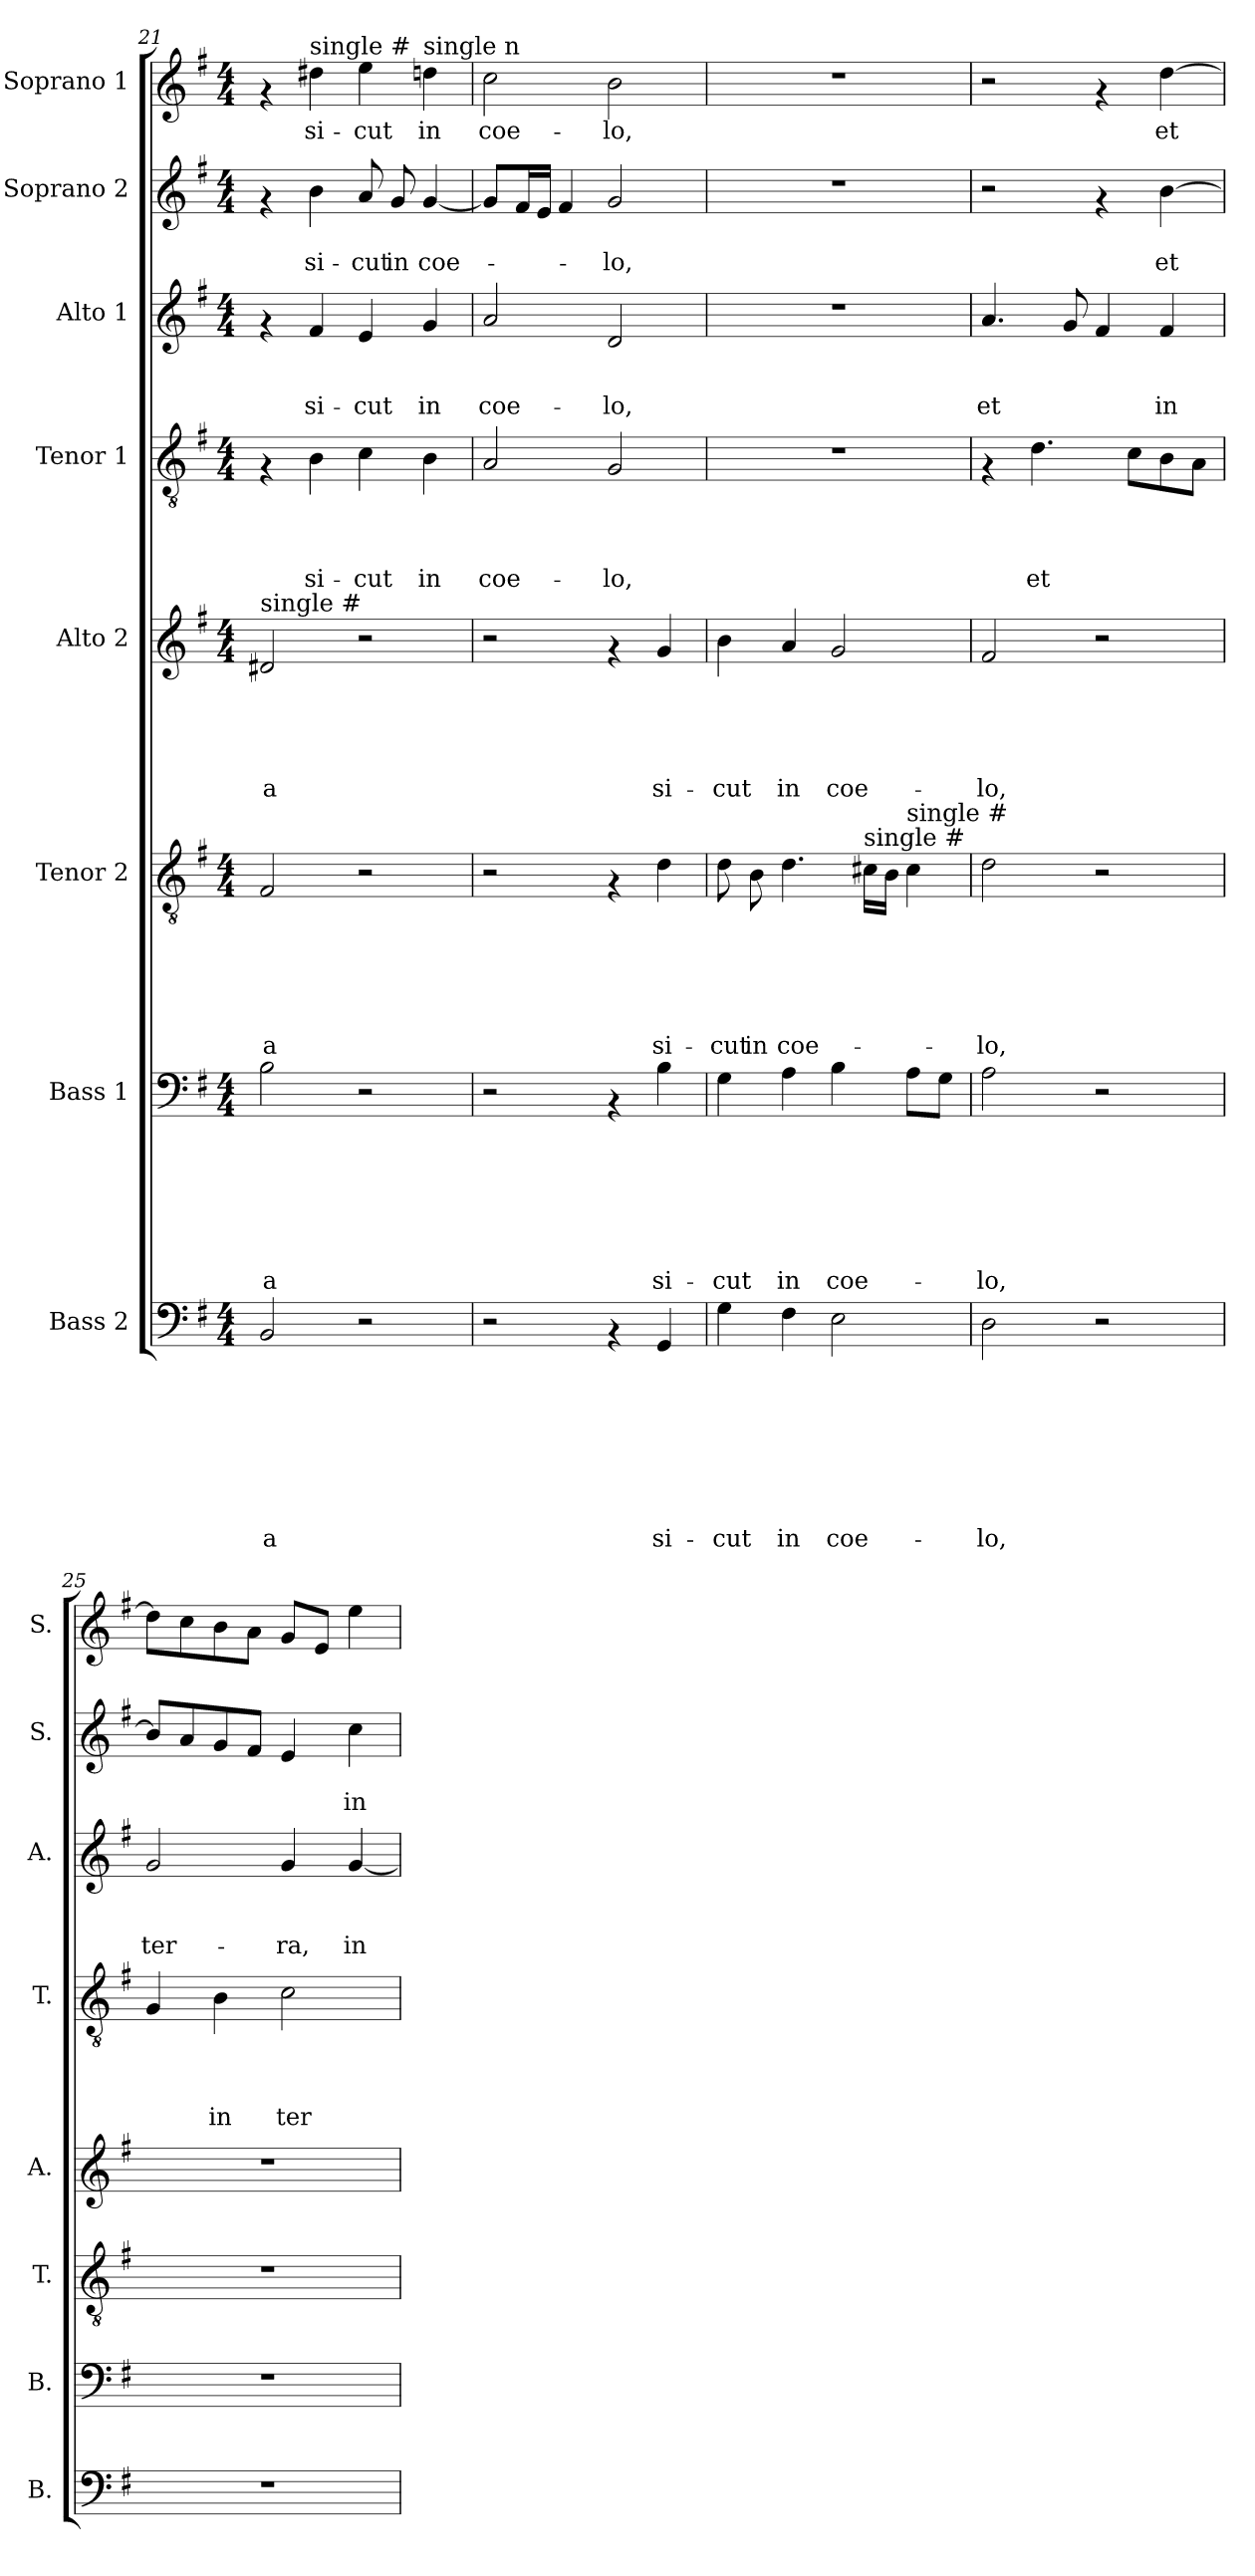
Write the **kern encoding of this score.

**kern	**text	**text	**text	**text	**text	**text	**text	**text	**kern	**text	**text	**text	**text	**text	**text	**text	**kern	**text	**text	**text	**text	**text	**text	**kern	**text	**text	**text	**text	**text	**kern	**text	**text	**text	**text	**kern	**text	**text	**text	**kern	**text	**text	**kern	**text
*part8	*part8	*part8	*part8	*part8	*part8	*part8	*part8	*part8	*part7	*part7	*part7	*part7	*part7	*part7	*part7	*part7	*part6	*part6	*part6	*part6	*part6	*part6	*part6	*part5	*part5	*part5	*part5	*part5	*part5	*part4	*part4	*part4	*part4	*part4	*part3	*part3	*part3	*part3	*part2	*part2	*part2	*part1	*part1
*staff8	*staff8	*staff8	*staff8	*staff8	*staff8	*staff8	*staff8	*staff8	*staff7	*staff7	*staff7	*staff7	*staff7	*staff7	*staff7	*staff7	*staff6	*staff6	*staff6	*staff6	*staff6	*staff6	*staff6	*staff5	*staff5	*staff5	*staff5	*staff5	*staff5	*staff4	*staff4	*staff4	*staff4	*staff4	*staff3	*staff3	*staff3	*staff3	*staff2	*staff2	*staff2	*staff1	*staff1
*I"Bass 2	*	*	*	*	*	*	*	*	*I"Bass 1	*	*	*	*	*	*	*	*I"Tenor 2	*	*	*	*	*	*	*I"Alto 2	*	*	*	*	*	*I"Tenor 1	*	*	*	*	*I"Alto 1	*	*	*	*I"Soprano 2	*	*	*I"Soprano 1	*
*I'B.	*	*	*	*	*	*	*	*	*I'B.	*	*	*	*	*	*	*	*I'T.	*	*	*	*	*	*	*I'A.	*	*	*	*	*	*I'T.	*	*	*	*	*I'A.	*	*	*	*I'S.	*	*	*I'S.	*
*clefF4	*	*	*	*	*	*	*	*	*clefF4	*	*	*	*	*	*	*	*clefGv2	*	*	*	*	*	*	*clefG2	*	*	*	*	*	*clefGv2	*	*	*	*	*clefG2	*	*	*	*clefG2	*	*	*clefG2	*
*k[f#]	*	*	*	*	*	*	*	*	*k[f#]	*	*	*	*	*	*	*	*k[f#]	*	*	*	*	*	*	*k[f#]	*	*	*	*	*	*k[f#]	*	*	*	*	*k[f#]	*	*	*	*k[f#]	*	*	*k[f#]	*
*G:	*	*	*	*	*	*	*	*	*G:	*	*	*	*	*	*	*	*G:	*	*	*	*	*	*	*G:	*	*	*	*	*	*G:	*	*	*	*	*G:	*	*	*	*G:	*	*	*G:	*
*M4/4	*	*	*	*	*	*	*	*	*M4/4	*	*	*	*	*	*	*	*M4/4	*	*	*	*	*	*	*M4/4	*	*	*	*	*	*M4/4	*	*	*	*	*M4/4	*	*	*	*M4/4	*	*	*M4/4	*
=21	=21	=21	=21	=21	=21	=21	=21	=21	=21	=21	=21	=21	=21	=21	=21	=21	=21	=21	=21	=21	=21	=21	=21	=21	=21	=21	=21	=21	=21	=21	=21	=21	=21	=21	=21	=21	=21	=21	=21	=21	=21	=21	=21
!	!	!	!	!	!	!	!	!	!	!	!	!	!	!	!	!	!	!	!	!	!	!	!	!LO:TX:a:t=single #	!	!	!	!	!	!	!	!	!	!	!	!	!	!	!	!	!	!	!
!	!	!	!	!	!	!	!	!LO:LY:b	!	!	!	!	!	!	!	!LO:LY:b	!	!	!	!	!	!	!LO:LY:b	!	!	!	!	!	!LO:LY:b	!	!	!	!	!	!	!	!	!	!	!	!	!	!
2BB/	.	.	.	.	.	.	.	-a	2B\	.	.	.	.	.	.	-a	2F#/	.	.	.	.	.	-a	2d#/	.	.	.	.	-a	4rF	.	.	.	.	4rf	.	.	.	4rf	.	.	4rf	.
!	!	!	!	!	!	!	!	!	!	!	!	!	!	!	!	!	!	!	!	!	!	!	!	!	!	!	!	!	!	!	!	!	!	!	!	!	!	!	!	!	!	!LO:TX:a:t=single #	!
!	!	!	!	!	!	!	!	!	!	!	!	!	!	!	!	!	!	!	!	!	!	!	!	!	!	!	!	!	!	!	!	!	!	!LO:LY:b	!	!	!	!LO:LY:b	!	!	!LO:LY:b	!	!LO:LY:b
.	.	.	.	.	.	.	.	.	.	.	.	.	.	.	.	.	.	.	.	.	.	.	.	.	.	.	.	.	.	4B\	.	.	.	si-	4f#/	.	.	si-	4b\	.	si-	4dd#\	si-
!	!	!	!	!	!	!	!	!	!	!	!	!	!	!	!	!	!	!	!	!	!	!	!	!	!	!	!	!	!	!	!	!	!	!LO:LY:b	!	!	!	!LO:LY:b	!	!	!LO:LY:b	!	!LO:LY:b
2r	.	.	.	.	.	.	.	.	2r	.	.	.	.	.	.	.	2r	.	.	.	.	.	.	2r	.	.	.	.	.	4c\	.	.	.	-cut	4e/	.	.	-cut	8a/	.	-cut	4ee\	-cut
!	!	!	!	!	!	!	!	!	!	!	!	!	!	!	!	!	!	!	!	!	!	!	!	!	!	!	!	!	!	!	!	!	!	!	!	!	!	!	!	!	!LO:LY:b	!	!
.	.	.	.	.	.	.	.	.	.	.	.	.	.	.	.	.	.	.	.	.	.	.	.	.	.	.	.	.	.	.	.	.	.	.	.	.	.	.	8g/	.	in	.	.
!	!	!	!	!	!	!	!	!	!	!	!	!	!	!	!	!	!	!	!	!	!	!	!	!	!	!	!	!	!	!	!	!	!	!	!	!	!	!	!	!	!	!LO:TX:a:t=single n	!
!	!	!	!	!	!	!	!	!	!	!	!	!	!	!	!	!	!	!	!	!	!	!	!	!	!	!	!	!	!	!	!	!	!	!LO:LY:b	!	!	!	!LO:LY:b	!	!	!LO:LY:b	!	!LO:LY:b
.	.	.	.	.	.	.	.	.	.	.	.	.	.	.	.	.	.	.	.	.	.	.	.	.	.	.	.	.	.	4B\	.	.	.	in	4g/	.	.	in	[<4g/	.	coe-	4dd\	in
=22	=22	=22	=22	=22	=22	=22	=22	=22	=22	=22	=22	=22	=22	=22	=22	=22	=22	=22	=22	=22	=22	=22	=22	=22	=22	=22	=22	=22	=22	=22	=22	=22	=22	=22	=22	=22	=22	=22	=22	=22	=22	=22	=22
!	!	!	!	!	!	!	!	!	!	!	!	!	!	!	!	!	!	!	!	!	!	!	!	!	!	!	!	!	!	!	!	!	!	!LO:LY:b	!	!	!	!LO:LY:b	!	!	!	!	!LO:LY:b
2r	.	.	.	.	.	.	.	.	2r	.	.	.	.	.	.	.	2r	.	.	.	.	.	.	2r	.	.	.	.	.	2A/	.	.	.	coe-	2a/	.	.	coe-	8g/L]	.	.	2cc\	coe-
.	.	.	.	.	.	.	.	.	.	.	.	.	.	.	.	.	.	.	.	.	.	.	.	.	.	.	.	.	.	.	.	.	.	.	.	.	.	.	16f#/L	.	.	.	.
.	.	.	.	.	.	.	.	.	.	.	.	.	.	.	.	.	.	.	.	.	.	.	.	.	.	.	.	.	.	.	.	.	.	.	.	.	.	.	16e/JJ	.	.	.	.
.	.	.	.	.	.	.	.	.	.	.	.	.	.	.	.	.	.	.	.	.	.	.	.	.	.	.	.	.	.	.	.	.	.	.	.	.	.	.	4f#/	.	.	.	.
!	!	!	!	!	!	!	!	!	!	!	!	!	!	!	!	!	!	!	!	!	!	!	!	!	!	!	!	!	!	!	!	!	!	!LO:LY:b	!	!	!	!LO:LY:b	!	!	!LO:LY:b	!	!LO:LY:b
4rAA	.	.	.	.	.	.	.	.	4rAA	.	.	.	.	.	.	.	4rF	.	.	.	.	.	.	4rf	.	.	.	.	.	2G/	.	.	.	-lo,	2d/	.	.	-lo,	2g/	.	-lo,	2b\	-lo,
!	!	!	!	!	!	!	!	!LO:LY:b	!	!	!	!	!	!	!	!LO:LY:b	!	!	!	!	!	!	!LO:LY:b	!	!	!	!	!	!LO:LY:b	!	!	!	!	!	!	!	!	!	!	!	!	!	!
4GG/	.	.	.	.	.	.	.	si-	4B\	.	.	.	.	.	.	si-	4d\	.	.	.	.	.	si-	4g/	.	.	.	.	si-	.	.	.	.	.	.	.	.	.	.	.	.	.	.
=23	=23	=23	=23	=23	=23	=23	=23	=23	=23	=23	=23	=23	=23	=23	=23	=23	=23	=23	=23	=23	=23	=23	=23	=23	=23	=23	=23	=23	=23	=23	=23	=23	=23	=23	=23	=23	=23	=23	=23	=23	=23	=23	=23
!	!	!	!	!	!	!	!	!LO:LY:b	!	!	!	!	!	!	!	!LO:LY:b	!	!	!	!	!	!	!LO:LY:b	!	!	!	!	!	!LO:LY:b	!	!	!	!	!	!	!	!	!	!	!	!	!	!
4G\	.	.	.	.	.	.	.	-cut	4G\	.	.	.	.	.	.	-cut	8d\	.	.	.	.	.	-cut	4b\	.	.	.	.	-cut	1r	.	.	.	.	1r	.	.	.	1r	.	.	1r	.
!	!	!	!	!	!	!	!	!	!	!	!	!	!	!	!	!	!	!	!	!	!	!	!LO:LY:b	!	!	!	!	!	!	!	!	!	!	!	!	!	!	!	!	!	!	!	!
.	.	.	.	.	.	.	.	.	.	.	.	.	.	.	.	.	8B\	.	.	.	.	.	in	.	.	.	.	.	.	.	.	.	.	.	.	.	.	.	.	.	.	.	.
!	!	!	!	!	!	!	!	!LO:LY:b	!	!	!	!	!	!	!	!LO:LY:b	!	!	!	!	!	!	!LO:LY:b	!	!	!	!	!	!LO:LY:b	!	!	!	!	!	!	!	!	!	!	!	!	!	!
4F#\	.	.	.	.	.	.	.	in	4A\	.	.	.	.	.	.	in	4.d\	.	.	.	.	.	coe-	4a/	.	.	.	.	in	.	.	.	.	.	.	.	.	.	.	.	.	.	.
!	!	!	!	!	!	!	!	!LO:LY:b	!	!	!	!	!	!	!	!LO:LY:b	!	!	!	!	!	!	!	!	!	!	!	!	!LO:LY:b	!	!	!	!	!	!	!	!	!	!	!	!	!	!
2E\	.	.	.	.	.	.	.	coe-	4B\	.	.	.	.	.	.	coe-	.	.	.	.	.	.	.	2g/	.	.	.	.	coe-	.	.	.	.	.	.	.	.	.	.	.	.	.	.
!	!	!	!	!	!	!	!	!	!	!	!	!	!	!	!	!	!LO:TX:a:t=single #	!	!	!	!	!	!	!	!	!	!	!	!	!	!	!	!	!	!	!	!	!	!	!	!	!	!
.	.	.	.	.	.	.	.	.	.	.	.	.	.	.	.	.	16c#\LL	.	.	.	.	.	.	.	.	.	.	.	.	.	.	.	.	.	.	.	.	.	.	.	.	.	.
.	.	.	.	.	.	.	.	.	.	.	.	.	.	.	.	.	16B\JJ	.	.	.	.	.	.	.	.	.	.	.	.	.	.	.	.	.	.	.	.	.	.	.	.	.	.
!	!	!	!	!	!	!	!	!	!	!	!	!	!	!	!	!	!LO:TX:a:t=single #	!	!	!	!	!	!	!	!	!	!	!	!	!	!	!	!	!	!	!	!	!	!	!	!	!	!
.	.	.	.	.	.	.	.	.	8A\L	.	.	.	.	.	.	.	4c#\	.	.	.	.	.	.	.	.	.	.	.	.	.	.	.	.	.	.	.	.	.	.	.	.	.	.
.	.	.	.	.	.	.	.	.	8G\J	.	.	.	.	.	.	.	.	.	.	.	.	.	.	.	.	.	.	.	.	.	.	.	.	.	.	.	.	.	.	.	.	.	.
!!LO:PB:g=z
=24	=24	=24	=24	=24	=24	=24	=24	=24	=24	=24	=24	=24	=24	=24	=24	=24	=24	=24	=24	=24	=24	=24	=24	=24	=24	=24	=24	=24	=24	=24	=24	=24	=24	=24	=24	=24	=24	=24	=24	=24	=24	=24	=24
!	!	!	!	!	!	!	!	!LO:LY:b	!	!	!	!	!	!	!	!LO:LY:b	!	!	!	!	!	!	!LO:LY:b	!	!	!	!	!	!LO:LY:b	!	!	!	!	!	!	!	!	!LO:LY:b	!	!	!	!	!
2D\	.	.	.	.	.	.	.	-lo,	2A\	.	.	.	.	.	.	-lo,	2d\	.	.	.	.	.	-lo,	2f#/	.	.	.	.	-lo,	4rF	.	.	.	.	4.a/	.	.	et	2r	.	.	2r	.
!	!	!	!	!	!	!	!	!	!	!	!	!	!	!	!	!	!	!	!	!	!	!	!	!	!	!	!	!	!	!	!	!	!	!LO:LY:b	!	!	!	!	!	!	!	!	!
.	.	.	.	.	.	.	.	.	.	.	.	.	.	.	.	.	.	.	.	.	.	.	.	.	.	.	.	.	.	4.d\	.	.	.	et	.	.	.	.	.	.	.	.	.
.	.	.	.	.	.	.	.	.	.	.	.	.	.	.	.	.	.	.	.	.	.	.	.	.	.	.	.	.	.	.	.	.	.	.	8g/	.	.	.	.	.	.	.	.
2r	.	.	.	.	.	.	.	.	2r	.	.	.	.	.	.	.	2r	.	.	.	.	.	.	2r	.	.	.	.	.	.	.	.	.	.	4f#/	.	.	.	4rf	.	.	4rf	.
.	.	.	.	.	.	.	.	.	.	.	.	.	.	.	.	.	.	.	.	.	.	.	.	.	.	.	.	.	.	8c\L	.	.	.	.	.	.	.	.	.	.	.	.	.
!	!	!	!	!	!	!	!	!	!	!	!	!	!	!	!	!	!	!	!	!	!	!	!	!	!	!	!	!	!	!	!	!	!	!	!	!	!	!LO:LY:b	!	!	!LO:LY:b	!	!LO:LY:b
.	.	.	.	.	.	.	.	.	.	.	.	.	.	.	.	.	.	.	.	.	.	.	.	.	.	.	.	.	.	8B\	.	.	.	.	4f#/	.	.	in	[>4b\	.	et	[>4dd\	et
.	.	.	.	.	.	.	.	.	.	.	.	.	.	.	.	.	.	.	.	.	.	.	.	.	.	.	.	.	.	8A\J	.	.	.	.	.	.	.	.	.	.	.	.	.
=25	=25	=25	=25	=25	=25	=25	=25	=25	=25	=25	=25	=25	=25	=25	=25	=25	=25	=25	=25	=25	=25	=25	=25	=25	=25	=25	=25	=25	=25	=25	=25	=25	=25	=25	=25	=25	=25	=25	=25	=25	=25	=25	=25
!	!	!	!	!	!	!	!	!	!	!	!	!	!	!	!	!	!	!	!	!	!	!	!	!	!	!	!	!	!	!	!	!	!	!	!	!	!	!LO:LY:b	!	!	!	!	!
1r	.	.	.	.	.	.	.	.	1r	.	.	.	.	.	.	.	1r	.	.	.	.	.	.	1r	.	.	.	.	.	4G/	.	.	.	.	2g/	.	.	ter-	8b/L]	.	.	8dd\L]	.
.	.	.	.	.	.	.	.	.	.	.	.	.	.	.	.	.	.	.	.	.	.	.	.	.	.	.	.	.	.	.	.	.	.	.	.	.	.	.	8a/	.	.	8cc\	.
!	!	!	!	!	!	!	!	!	!	!	!	!	!	!	!	!	!	!	!	!	!	!	!	!	!	!	!	!	!	!	!	!	!	!LO:LY:b	!	!	!	!	!	!	!	!	!
.	.	.	.	.	.	.	.	.	.	.	.	.	.	.	.	.	.	.	.	.	.	.	.	.	.	.	.	.	.	4B\	.	.	.	in	.	.	.	.	8g/	.	.	8b\	.
.	.	.	.	.	.	.	.	.	.	.	.	.	.	.	.	.	.	.	.	.	.	.	.	.	.	.	.	.	.	.	.	.	.	.	.	.	.	.	8f#/J	.	.	8a\J	.
!	!	!	!	!	!	!	!	!	!	!	!	!	!	!	!	!	!	!	!	!	!	!	!	!	!	!	!	!	!	!	!	!	!	!LO:LY:b	!	!	!	!LO:LY:b	!	!	!	!	!
.	.	.	.	.	.	.	.	.	.	.	.	.	.	.	.	.	.	.	.	.	.	.	.	.	.	.	.	.	.	2c\	.	.	.	ter-	4g/	.	.	-ra,	4e/	.	.	8g/L	.
.	.	.	.	.	.	.	.	.	.	.	.	.	.	.	.	.	.	.	.	.	.	.	.	.	.	.	.	.	.	.	.	.	.	.	.	.	.	.	.	.	.	8e/J	.
!	!	!	!	!	!	!	!	!	!	!	!	!	!	!	!	!	!	!	!	!	!	!	!	!	!	!	!	!	!	!	!	!	!	!	!	!	!	!LO:LY:b	!	!	!LO:LY:b	!	!
.	.	.	.	.	.	.	.	.	.	.	.	.	.	.	.	.	.	.	.	.	.	.	.	.	.	.	.	.	.	.	.	.	.	.	[<4g/	.	.	in	4cc\	.	in	4ee\	.
=	=	=	=	=	=	=	=	=	=	=	=	=	=	=	=	=	=	=	=	=	=	=	=	=	=	=	=	=	=	=	=	=	=	=	=	=	=	=	=	=	=	=	=
*-	*-	*-	*-	*-	*-	*-	*-	*-	*-	*-	*-	*-	*-	*-	*-	*-	*-	*-	*-	*-	*-	*-	*-	*-	*-	*-	*-	*-	*-	*-	*-	*-	*-	*-	*-	*-	*-	*-	*-	*-	*-	*-	*-
